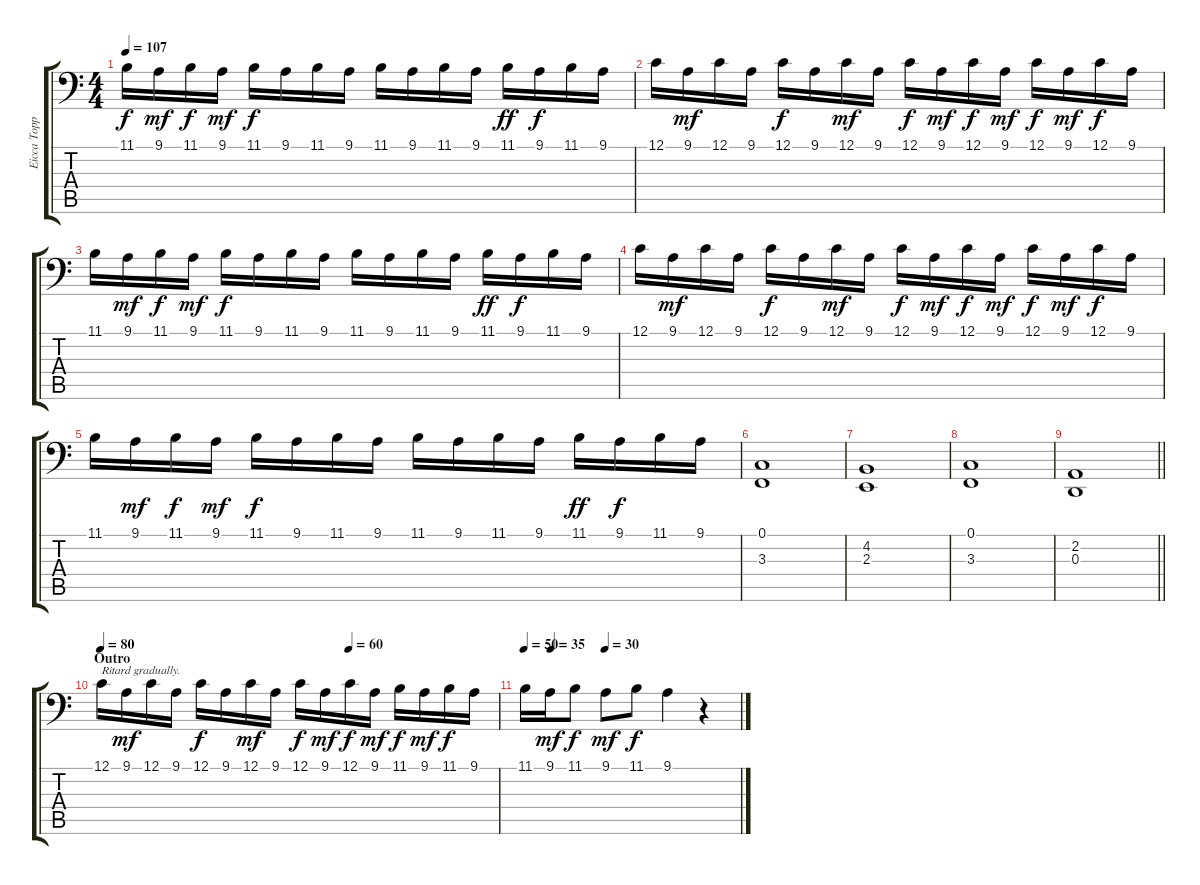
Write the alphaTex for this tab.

\track ("Eicca Toppinen" "Eicca Topp") {instrument cello}
\staff {score tabs}
\tuning (C3 G2 D2 A1 E1 B0) {hide}
\ts (4 4)
\tempo 107
\clef f4
\ks c
11.1.16{dy f} 9.1.16{dy mf} 11.1.16{dy f} 9.1.16{dy mf} 11.1.16{dy f} 9.1.16 11.1.16 9.1.16 11.1.16 9.1.16 11.1.16 9.1.16 11.1.16{dy ff} 9.1.16{dy f} 11.1.16 9.1.16 |
12.1.16 9.1.16{dy mf} 12.1.16 9.1.16 12.1.16{dy f} 9.1.16 12.1.16{dy mf} 9.1.16 12.1.16{dy f} 9.1.16{dy mf} 12.1.16{dy f} 9.1.16{dy mf} 12.1.16{dy f} 9.1.16{dy mf} 12.1.16{dy f} 9.1.16 |
11.1.16 9.1.16{dy mf} 11.1.16{dy f} 9.1.16{dy mf} 11.1.16{dy f} 9.1.16 11.1.16 9.1.16 11.1.16 9.1.16 11.1.16 9.1.16 11.1.16{dy ff} 9.1.16{dy f} 11.1.16 9.1.16 |
12.1.16 9.1.16{dy mf} 12.1.16 9.1.16 12.1.16{dy f} 9.1.16 12.1.16{dy mf} 9.1.16 12.1.16{dy f} 9.1.16{dy mf} 12.1.16{dy f} 9.1.16{dy mf} 12.1.16{dy f} 9.1.16{dy mf} 12.1.16{dy f} 9.1.16 |
11.1.16 9.1.16{dy mf} 11.1.16{dy f} 9.1.16{dy mf} 11.1.16{dy f} 9.1.16 11.1.16 9.1.16 11.1.16 9.1.16 11.1.16 9.1.16 11.1.16{dy ff} 9.1.16{dy f} 11.1.16 9.1.16 |
(0.1 3.3).1 |
(4.2 2.3).1 |
(0.1 3.3).1 |
\barLineRight lightlight
(2.2 0.3).1 |
\section ("" "Outro")
\tempo 80
\tempo (60 0.625)
12.1.16{txt "Ritard gradually."} 9.1.16{dy mf} 12.1.16 9.1.16 12.1.16{dy f} 9.1.16 12.1.16{dy mf} 9.1.16 12.1.16{dy f} 9.1.16{dy mf} 12.1.16{dy f} 9.1.16{dy mf} 11.1.16{dy f} 9.1.16{dy mf} 11.1.16{dy f} 9.1.16 |
\tempo 50
\tempo (35 0.125)
\tempo (30 0.375)
11.1.16 9.1.16{dy mf} 11.1.8{dy f} 9.1.8{dy mf} 11.1.8{dy f} 9.1.4 r.4
